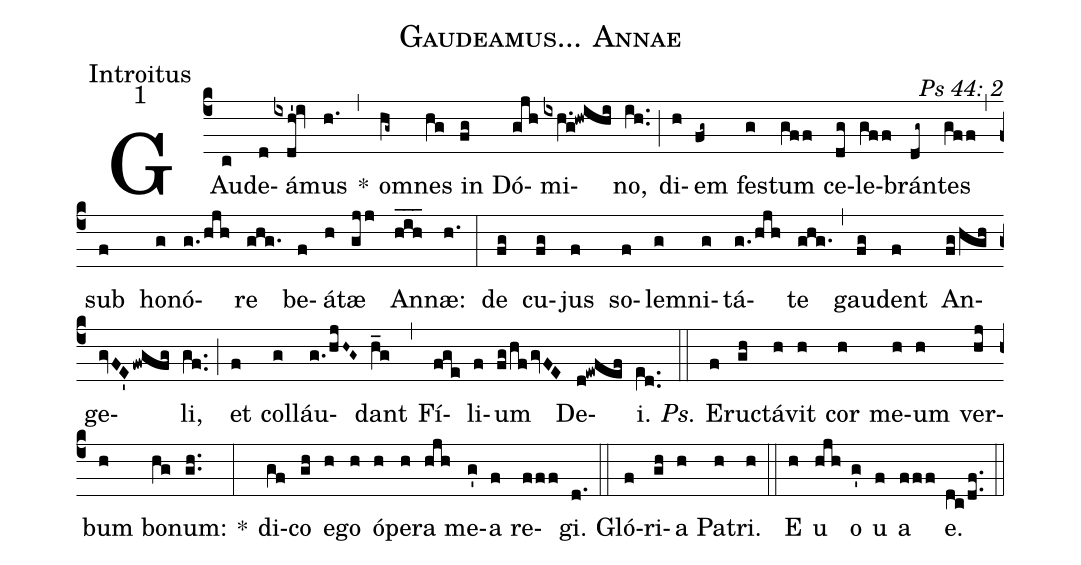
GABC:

name: Gaudeamus... Annae;
office-part: Introitus;
mode: 1;
commentary: Ps 44: 2;
%%
(c4) GAu(c)de(d)á(ixdh'!iv)mus(h.) *(,) om(hg~)nes(hg) in(fg) Dó(gjh)mi(ixh.g!hwihi)no,(ih..) (;) di(h)em(fg~) fes(g)tum(gff) ce(dg)le(gff)brán(dg~)tes(gff) (,) sub(f) ho(g)nó(g./hjh)re(ghg.) be(f)á(h)tæ(gjj) An(h_i_h_)næ:(h.) (:)
de(fg) cu(fg)jus(f) so(f)lem(g)ni(g)tá(g./hjh)te(ghg.) (,) gau(fg)dent(f) An(fg/hgh)ge(gvFE'fwgfg)li,(gf..) (;) et(f) col(g)láu(g./hjH~G~)dant(h_g) (,) Fí(fge)li(f)um(fg/hfgvFE) De(d!ewfef)i.(e[ll:1]d..) (::)
<i>Ps.</i> E(f)ruc(gh)tá(h)vit(h) cor(h) me(h)um(h) ver(hj)bum(h) bo(hg)num:(gh..) *(:)
di(gf)co(gh) e(h)go(h) ó(h)pe(h)ra(hjh) me(g')a(f) re(fff)gi.(d.) (::)
Gló(f)ri(gh)a(h) Pa(h)tri.(h) (::)
<eu>E(h) u(hjh) o(g') u(f) a(fff) e.</eu>(dc/df..) (::)
